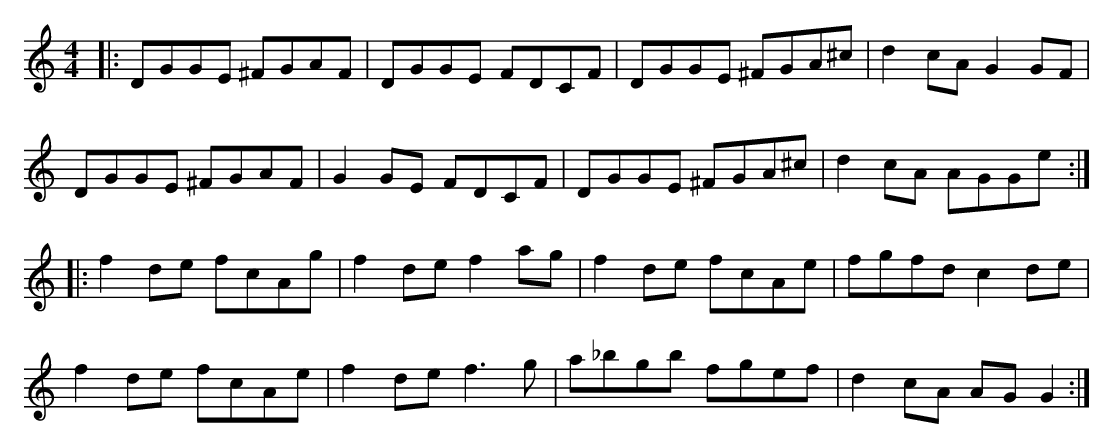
X:1
M:4/4
K:Gmix
|:DGGE ^FGAF|DGGE FDCF|DGGE ^FGA^c|d2 cA G2 GF|
DGGE ^FGAF|G2 GE FDCF|DGGE ^FGA^c|d2 cA AGGe:|
|:f2 de fcAg|f2 de f2 ag|f2 de fcAe|fgfd c2 de|
f2 de fcAe|f2 de f3 g|a_bgb fgef|d2 cA AG G2:|
